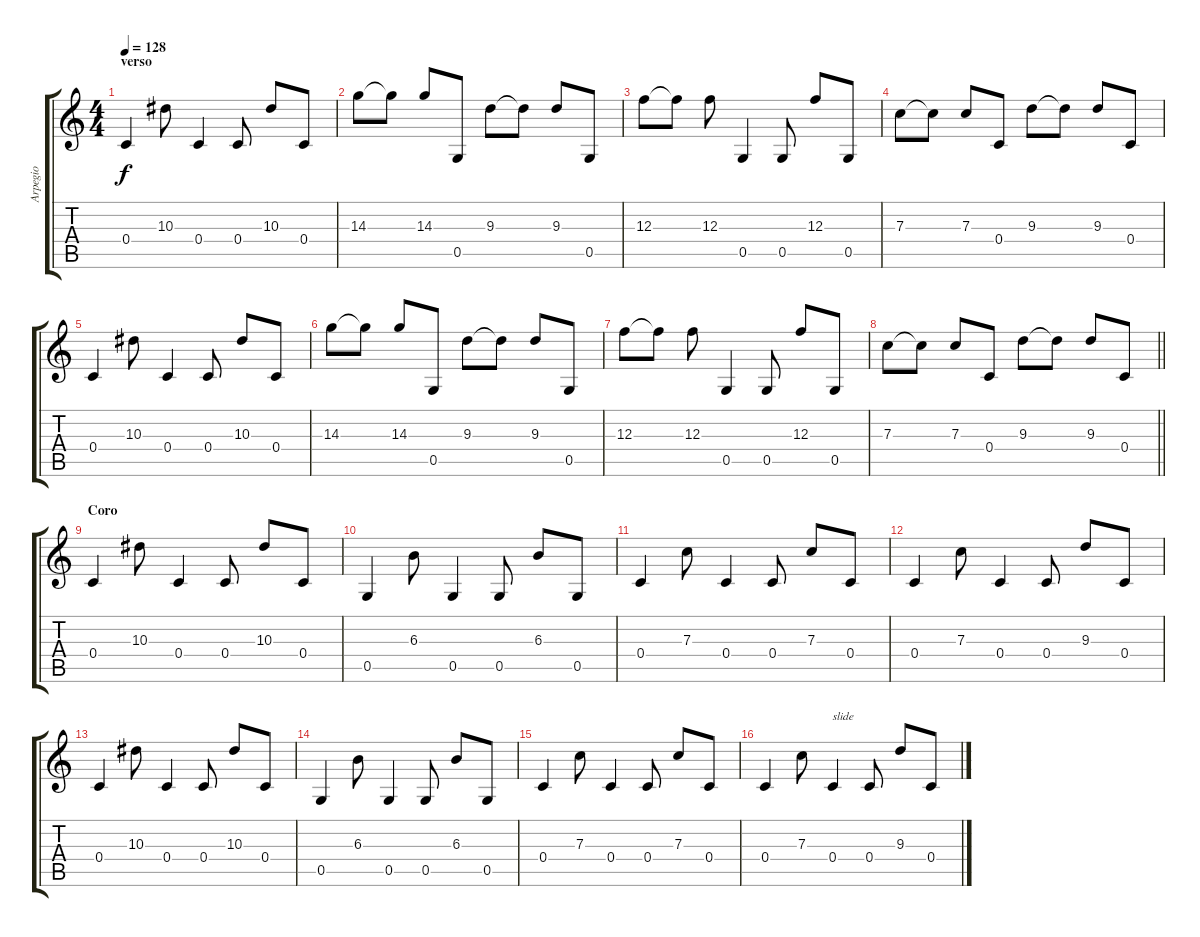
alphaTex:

\track ("Arpegio" "Arpegio") {instrument acousticguitarsteel}
\staff {score tabs}
\tuning (D4 A3 F3 C3 G2 D2) {hide}
\ts (4 4)
\section ("" "verso")
\tempo 128
\clef g2
\ks c
0.4.4{dy f} 10.3.8 0.4.4 0.4.8 10.3.8 0.4.8 |
14.3.8 14.3{t}.8 14.3.8 0.5.8 9.3.8 9.3{t}.8 9.3.8 0.5.8 |
12.3.8 12.3{t}.8 12.3.8 0.5.4 0.5.8 12.3.8 0.5.8 |
7.3.8 7.3{t}.8 7.3.8 0.4.8 9.3.8 9.3{t}.8 9.3.8 0.4.8 |
0.4.4 10.3.8 0.4.4 0.4.8 10.3.8 0.4.8 |
14.3.8 14.3{t}.8 14.3.8 0.5.8 9.3.8 9.3{t}.8 9.3.8 0.5.8 |
12.3.8 12.3{t}.8 12.3.8 0.5.4 0.5.8 12.3.8 0.5.8 |
\barLineRight lightlight
7.3.8 7.3{t}.8 7.3.8 0.4.8 9.3.8 9.3{t}.8 9.3.8 0.4.8 |
\section ("" "Coro")
0.4.4 10.3.8 0.4.4 0.4.8 10.3.8 0.4.8 |
0.5.4 6.3.8 0.5.4 0.5.8 6.3.8 0.5.8 |
0.4.4 7.3.8 0.4.4 0.4.8 7.3.8 0.4.8 |
0.4.4 7.3.8 0.4.4 0.4.8 9.3.8 0.4.8 |
0.4.4 10.3.8 0.4.4 0.4.8 10.3.8 0.4.8 |
0.5.4 6.3.8 0.5.4 0.5.8 6.3.8 0.5.8 |
0.4.4 7.3.8 0.4.4 0.4.8 7.3.8 0.4.8 |
0.4.4 7.3.8 0.4.4{txt "slide"} 0.4.8 9.3.8 0.4.8
